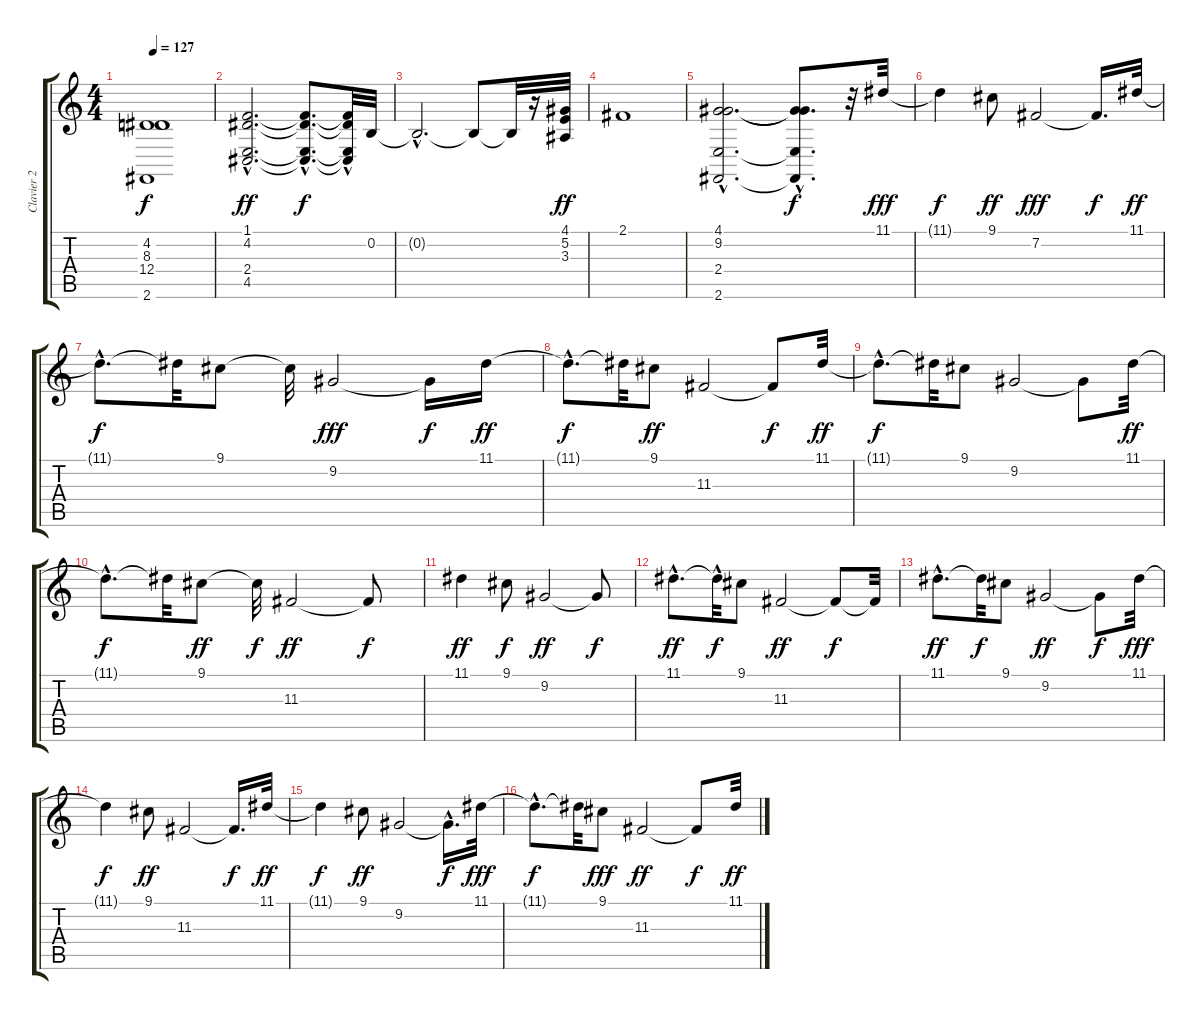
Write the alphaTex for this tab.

\track ("Clavier 2" "Clavier 2") {instrument pad8sweep}
\staff {score tabs}
\tuning (E4 B3 G3 D3 A2 E2) {hide}
\ts (4 4)
\tempo 127
\clef g2
\ks c
(4.2{t} 8.3{t} 12.4{t} 2.6{t}).1{dy f} |
(1.1{hac} 4.2{hac} 2.4{hac} 4.5{hac}).2{d dy ff} (1.1{hac t} 4.2{hac t} 2.4{hac t} 4.5{hac t}).8{d dy f} (1.1{t} 4.2{t} 2.4{t} 4.5{hac t}).32 0.2.32 |
0.2{hac t}.2{d} 0.2{t}.8 0.2{t}.32 r.16 (4.1 5.2 3.3).32{dy ff} |
2.1.1 |
(4.1{hac} 9.2{hac} 2.4{hac} 2.6{hac}).2{d} (4.1{hac t} 9.2{hac t} 2.4{hac t} 2.6{hac t}).8{d dy f} r.32 11.1.32{dy fff} |
11.1{t}.4{dy f} 9.1.8{dy ff} 7.2.2{dy fff} 7.2{t}.16{d dy f} 11.1.32{dy ff} |
11.1{hac t}.8{d dy f} 11.1{t}.32 9.1.8 9.1{t}.32 9.2.2{dy fff} 9.2{t}.16{dy f} 11.1.16{dy ff} |
11.1{hac t}.8{d dy f} 11.1{t}.32 9.1.8{dy ff} 11.3.2 11.3{t}.8{dy f} 11.1.32{dy ff} |
11.1{hac t}.8{d dy f} 11.1{t}.32 9.1.8 9.2.2 9.2{t}.8 11.1.32{dy ff} |
11.1{hac t}.8{d dy f} 11.1{t}.32 9.1.8{dy ff} 9.1{t}.32{dy f} 11.3.2{dy ff} 11.3{t}.8{dy f} |
11.1.4{dy ff} 9.1.8{dy f} 9.2.2{dy ff} 9.2{t}.8{dy f} |
11.1{hac}.8{d dy ff} 11.1{hac t}.32{dy f} 9.1.8 11.3.2{dy ff} 11.3{t}.8{dy f} 11.3{t}.32 |
11.1{hac}.8{d dy ff} 11.1{t}.32{dy f} 9.1.8 9.2.2{dy ff} 9.2{t}.8{dy f} 11.1.32{dy fff} |
11.1{t}.4{dy f} 9.1.8{dy ff} 11.3.2 11.3{t}.16{d dy f} 11.1.32{dy ff} |
11.1{t}.4{dy f} 9.1.8{dy ff} 9.2.2 9.2{hac t}.16{d dy f} 11.1.32{dy fff} |
11.1{hac t}.8{d dy f} 11.1{t}.32 9.1.8{dy fff} 11.3.2{dy ff} 11.3{t}.8{dy f} 11.1.32{dy ff}
